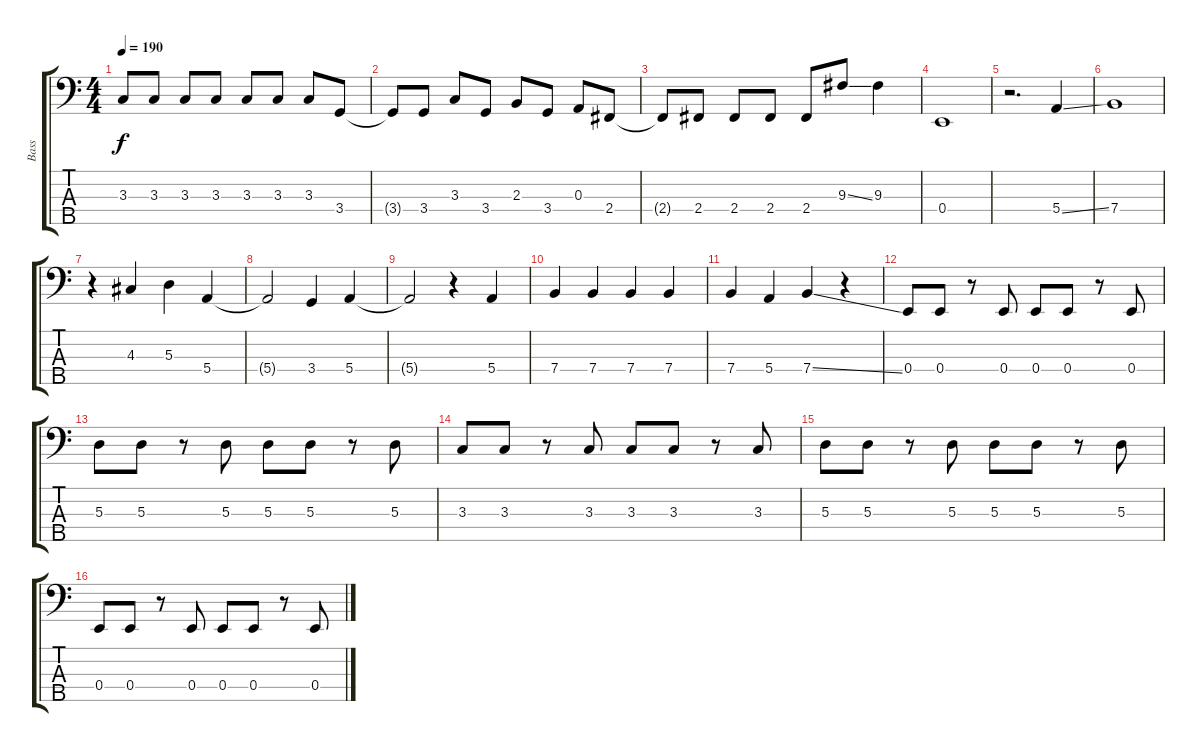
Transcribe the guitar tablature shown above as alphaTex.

\track ("Bass" "Bass") {instrument electricbassfinger}
\staff {score tabs}
\tuning (G2 D2 A1 E1 B0) {hide}
\ts (4 4)
\tempo 190
\clef f4
\ks c
3.3{t}.8{dy f} 3.3.8 3.3.8 3.3.8 3.3.8 3.3.8 3.3.8 3.4.8 |
3.4{t}.8 3.4.8 3.3.8 3.4.8 2.3.8 3.4.8 0.3.8 2.4.8 |
2.4{t}.8 2.4.8 2.4.8 2.4.8 2.4.8 9.3{ss}.8 9.3.4 |
0.4.1 |
r.2{d} 5.4{ss}.4 |
7.4.1 |
r.4 4.3.4 5.3.4 5.4.4 |
5.4{t}.2 3.4.4 5.4.4 |
5.4{t}.2 r.4 5.4.4 |
7.4.4 7.4.4 7.4.4 7.4.4 |
7.4.4 5.4.4 7.4{ss}.4 r.4 |
0.4.8 0.4.8 r.8 0.4.8 0.4.8 0.4.8 r.8 0.4.8 |
5.3.8 5.3.8 r.8 5.3.8 5.3.8 5.3.8 r.8 5.3.8 |
3.3.8 3.3.8 r.8 3.3.8 3.3.8 3.3.8 r.8 3.3.8 |
5.3.8 5.3.8 r.8 5.3.8 5.3.8 5.3.8 r.8 5.3.8 |
0.4.8 0.4.8 r.8 0.4.8 0.4.8 0.4.8 r.8 0.4.8
